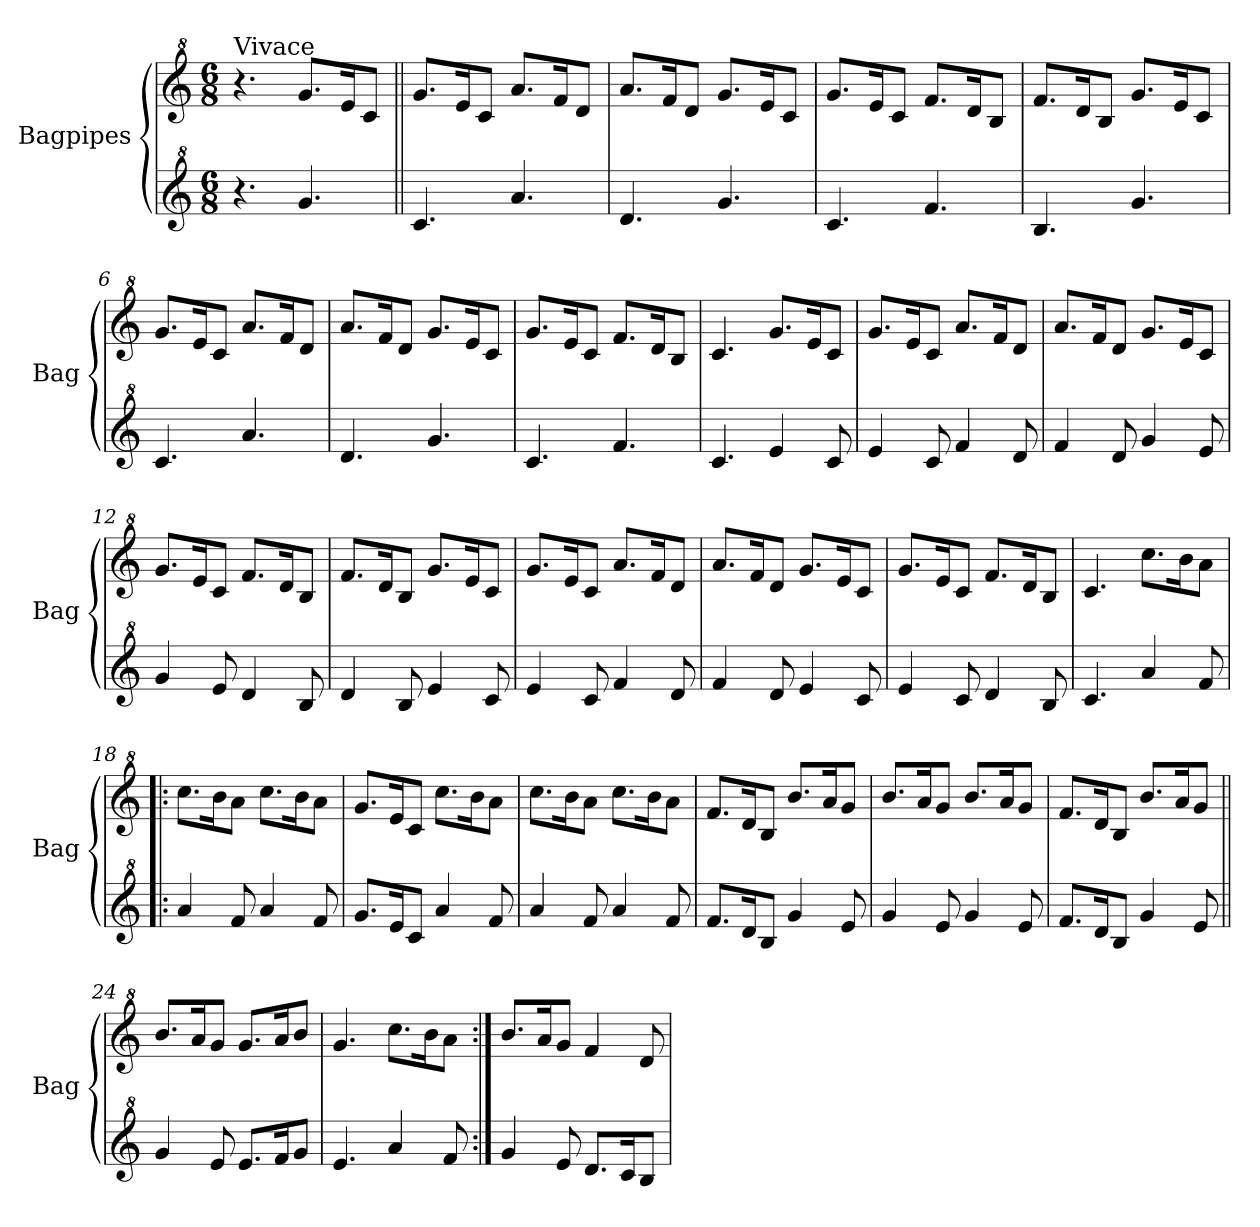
**kern	**kern
*part2	*part1
*staff2	*staff1
*I"Bagpipes	*I"Bagpipes
*I'Bag	*I'Bag
*clefG^2	*clefG^2
*k[]	*k[]
*C:	*C:
*M6/8	*M6/8
=1	=1
!	!LO:TX:a:t=Vivace
4.r	4.r
4.gg/	8.gg/L
.	16ee/K
.	8cc/J
=2||	=2||
4.cc/	8.gg/L
.	16ee/K
.	8cc/J
4.aa/	8.aa/L
.	16ff/K
.	8dd/J
=3	=3
4.dd/	8.aa/L
.	16ff/K
.	8dd/J
4.gg/	8.gg/L
.	16ee/K
.	8cc/J
=4	=4
4.cc/	8.gg/L
.	16ee/K
.	8cc/J
4.ff/	8.ff/L
.	16dd/K
.	8b/J
=5	=5
4.b/	8.ff/L
.	16dd/K
.	8b/J
4.gg/	8.gg/L
.	16ee/K
.	8cc/J
=6	=6
4.cc/	8.gg/L
.	16ee/K
.	8cc/J
4.aa/	8.aa/L
.	16ff/K
.	8dd/J
!!LO:LB:g=z
=7	=7
4.dd/	8.aa/L
.	16ff/K
.	8dd/J
4.gg/	8.gg/L
.	16ee/K
.	8cc/J
=8	=8
4.cc/	8.gg/L
.	16ee/K
.	8cc/J
4.ff/	8.ff/L
.	16dd/K
.	8b/J
=9	=9
4.cc/	4.cc/
4ee/	8.gg/L
.	16ee/K
8cc/	8cc/J
=10	=10
4ee/	8.gg/L
.	16ee/K
8cc/	8cc/J
4ff/	8.aa/L
.	16ff/K
8dd/	8dd/J
=11	=11
4ff/	8.aa/L
.	16ff/K
8dd/	8dd/J
4gg/	8.gg/L
.	16ee/K
8ee/	8cc/J
=12	=12
4gg/	8.gg/L
.	16ee/K
8ee/	8cc/J
4dd/	8.ff/L
.	16dd/K
8b/	8b/J
!!LO:LB:g=z
=13	=13
4dd/	8.ff/L
.	16dd/K
8b/	8b/J
4ee/	8.gg/L
.	16ee/K
8cc/	8cc/J
=14	=14
4ee/	8.gg/L
.	16ee/K
8cc/	8cc/J
4ff/	8.aa/L
.	16ff/K
8dd/	8dd/J
=15	=15
4ff/	8.aa/L
.	16ff/K
8dd/	8dd/J
4ee/	8.gg/L
.	16ee/K
8cc/	8cc/J
=16	=16
4ee/	8.gg/L
.	16ee/K
8cc/	8cc/J
4dd/	8.ff/L
.	16dd/K
8b/	8b/J
=17	=17
4.cc/	4.cc/
4aa/	8.ccc\L
.	16bb\K
8ff/	8aa\J
=18!|:	=18!|:
4aa/	8.ccc\L
.	16bb\K
8ff/	8aa\J
4aa/	8.ccc\L
.	16bb\K
8ff/	8aa\J
!!LO:LB:g=z
=19	=19
8.gg/L	8.gg/L
16ee/K	16ee/K
8cc/J	8cc/J
4aa/	8.ccc\L
.	16bb\K
8ff/	8aa\J
=20	=20
4aa/	8.ccc\L
.	16bb\K
8ff/	8aa\J
4aa/	8.ccc\L
.	16bb\K
8ff/	8aa\J
=21	=21
8.ff/L	8.ff/L
16dd/K	16dd/K
8b/J	8b/J
4gg/	8.bb/L
.	16aa/K
8ee/	8gg/J
=22	=22
4gg/	8.bb/L
.	16aa/K
8ee/	8gg/J
4gg/	8.bb/L
.	16aa/K
8ee/	8gg/J
=23	=23
8.ff/L	8.ff/L
16dd/K	16dd/K
8b/J	8b/J
4gg/	8.bb/L
.	16aa/K
8ee/	8gg/J
=24||	=24||
4gg/	8.bb/L
.	16aa/K
8ee/	8gg/J
8.ee/L	8.gg/L
16ff/K	16aa/K
8gg/J	8bb/J
!!LO:LB:g=z
=25	=25
4.ee/	4.gg/
4aa/	8.ccc\L
.	16bb\K
8ff/	8aa\J
=26:|!	=26:|!
4gg/	8.bb/L
.	16aa/K
8ee/	8gg/J
8.dd/L	4ff/
16cc/K	.
8b/J	8dd/
=	=
*-	*-
